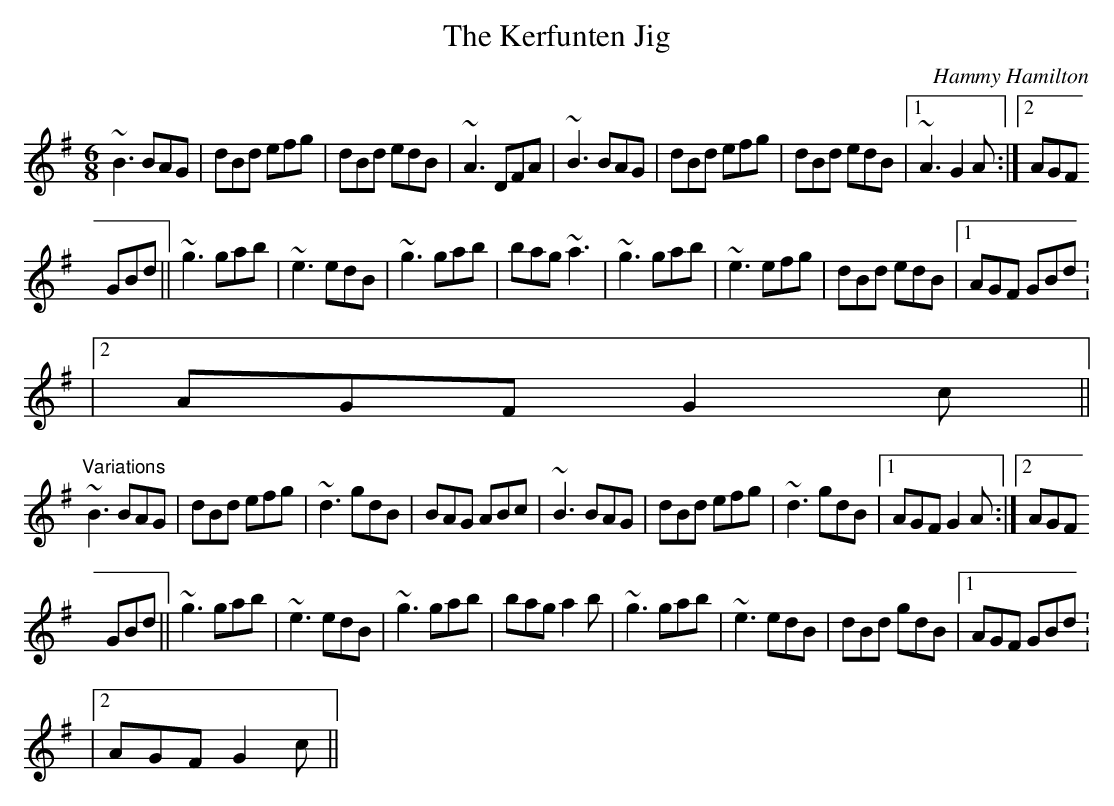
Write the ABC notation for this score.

X:1
T:Kerfunten Jig, The
M:6/8
C:Hammy Hamilton
K:G
~B3 BAG|dBd efg|dBd edB|~A3 DFA|~B3 BAG|dBd efg|dBd edB|1 ~A3 G2A:|2 AGF
GBd||~g3 gab|~e3 edB|~g3 gab|bag ~a3|~g3 gab|~e3 efg|dBd edB|1 AGF GBd:
|2 AGF G2c||
"Variations"
~B3 BAG|dBd efg|~d3 gdB|BAG ABc|~B3 BAG|dBd efg|~d3 gdB|1 AGF G2A:|2 AGF
GBd||~g3 gab|~e3 edB|~g3 gab|bag a2b|~g3 gab|~e3 edB|dBd gdB|1 AGF GBd:
|2 AGF G2c||
